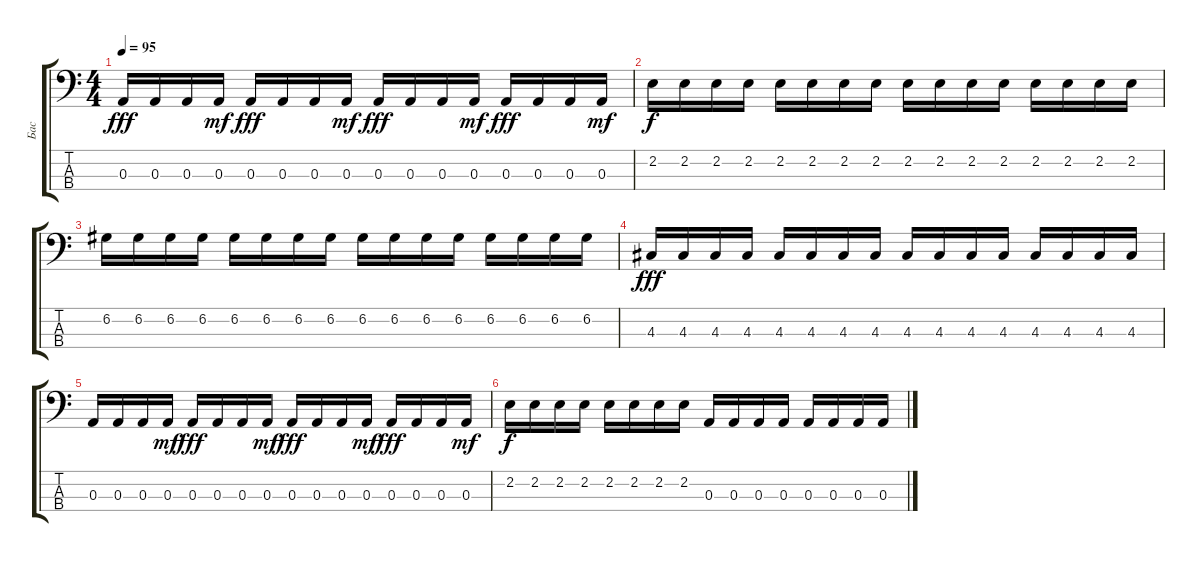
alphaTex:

\track ("Бас" "Бас") {instrument acousticbass}
\staff {score tabs}
\tuning (G2 D2 A1 E1) {hide}
\ts (4 4)
\tempo 95
\clef f4
\ks c
0.3.16{dy fff} 0.3.16 0.3.16 0.3.16{dy mf} 0.3.16{dy fff} 0.3.16 0.3.16 0.3.16{dy mf} 0.3.16{dy fff} 0.3.16 0.3.16 0.3.16{dy mf} 0.3.16{dy fff} 0.3.16 0.3.16 0.3.16{dy mf} |
2.2.16{dy f} 2.2.16 2.2.16 2.2.16 2.2.16 2.2.16 2.2.16 2.2.16 2.2.16 2.2.16 2.2.16 2.2.16 2.2.16 2.2.16 2.2.16 2.2.16 |
6.2.16 6.2.16 6.2.16 6.2.16 6.2.16 6.2.16 6.2.16 6.2.16 6.2.16 6.2.16 6.2.16 6.2.16 6.2.16 6.2.16 6.2.16 6.2.16 |
4.3.16{dy fff} 4.3.16 4.3.16 4.3.16 4.3.16 4.3.16 4.3.16 4.3.16 4.3.16 4.3.16 4.3.16 4.3.16 4.3.16 4.3.16 4.3.16 4.3.16 |
0.3.16 0.3.16 0.3.16 0.3.16{dy mf} 0.3.16{dy fff} 0.3.16 0.3.16 0.3.16{dy mf} 0.3.16{dy fff} 0.3.16 0.3.16 0.3.16{dy mf} 0.3.16{dy fff} 0.3.16 0.3.16 0.3.16{dy mf} |
2.2.16{dy f} 2.2.16 2.2.16 2.2.16 2.2.16 2.2.16 2.2.16 2.2.16 0.3.16 0.3.16 0.3.16 0.3.16 0.3.16 0.3.16 0.3.16 0.3.16
